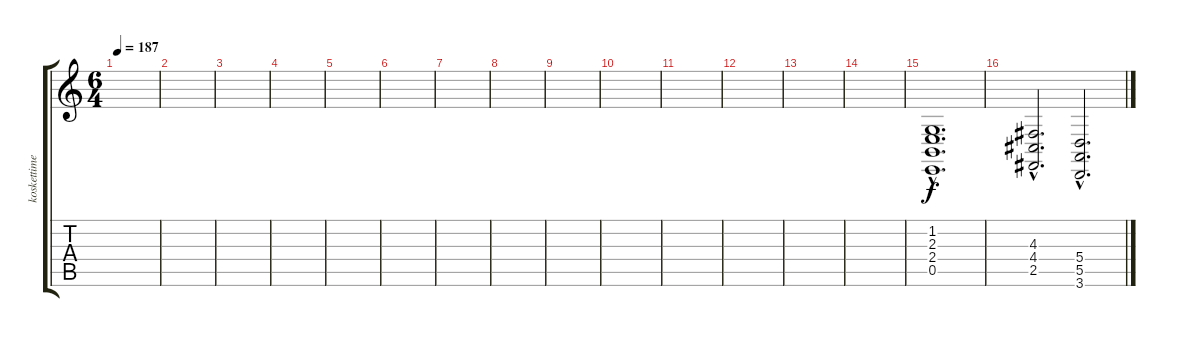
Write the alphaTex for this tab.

\track ("koskettimet 1" "koskettime") {instrument stringensemble1}
\staff {score tabs}
\tuning (B3 Gb3 D3 A2 E2 B1) {hide}
\ts (6 4)
\tempo 187
\clef g2
\ks c
|
|
|
|
|
|
|
|
|
|
|
|
|
|
(1.2{hac} 2.3{hac} 2.4{hac} 0.5{hac}).1{d dy f} |
(4.3{hac} 4.4{hac} 2.5{hac}).2{d} (5.4{hac} 5.5{hac} 3.6{hac}).2{d}
